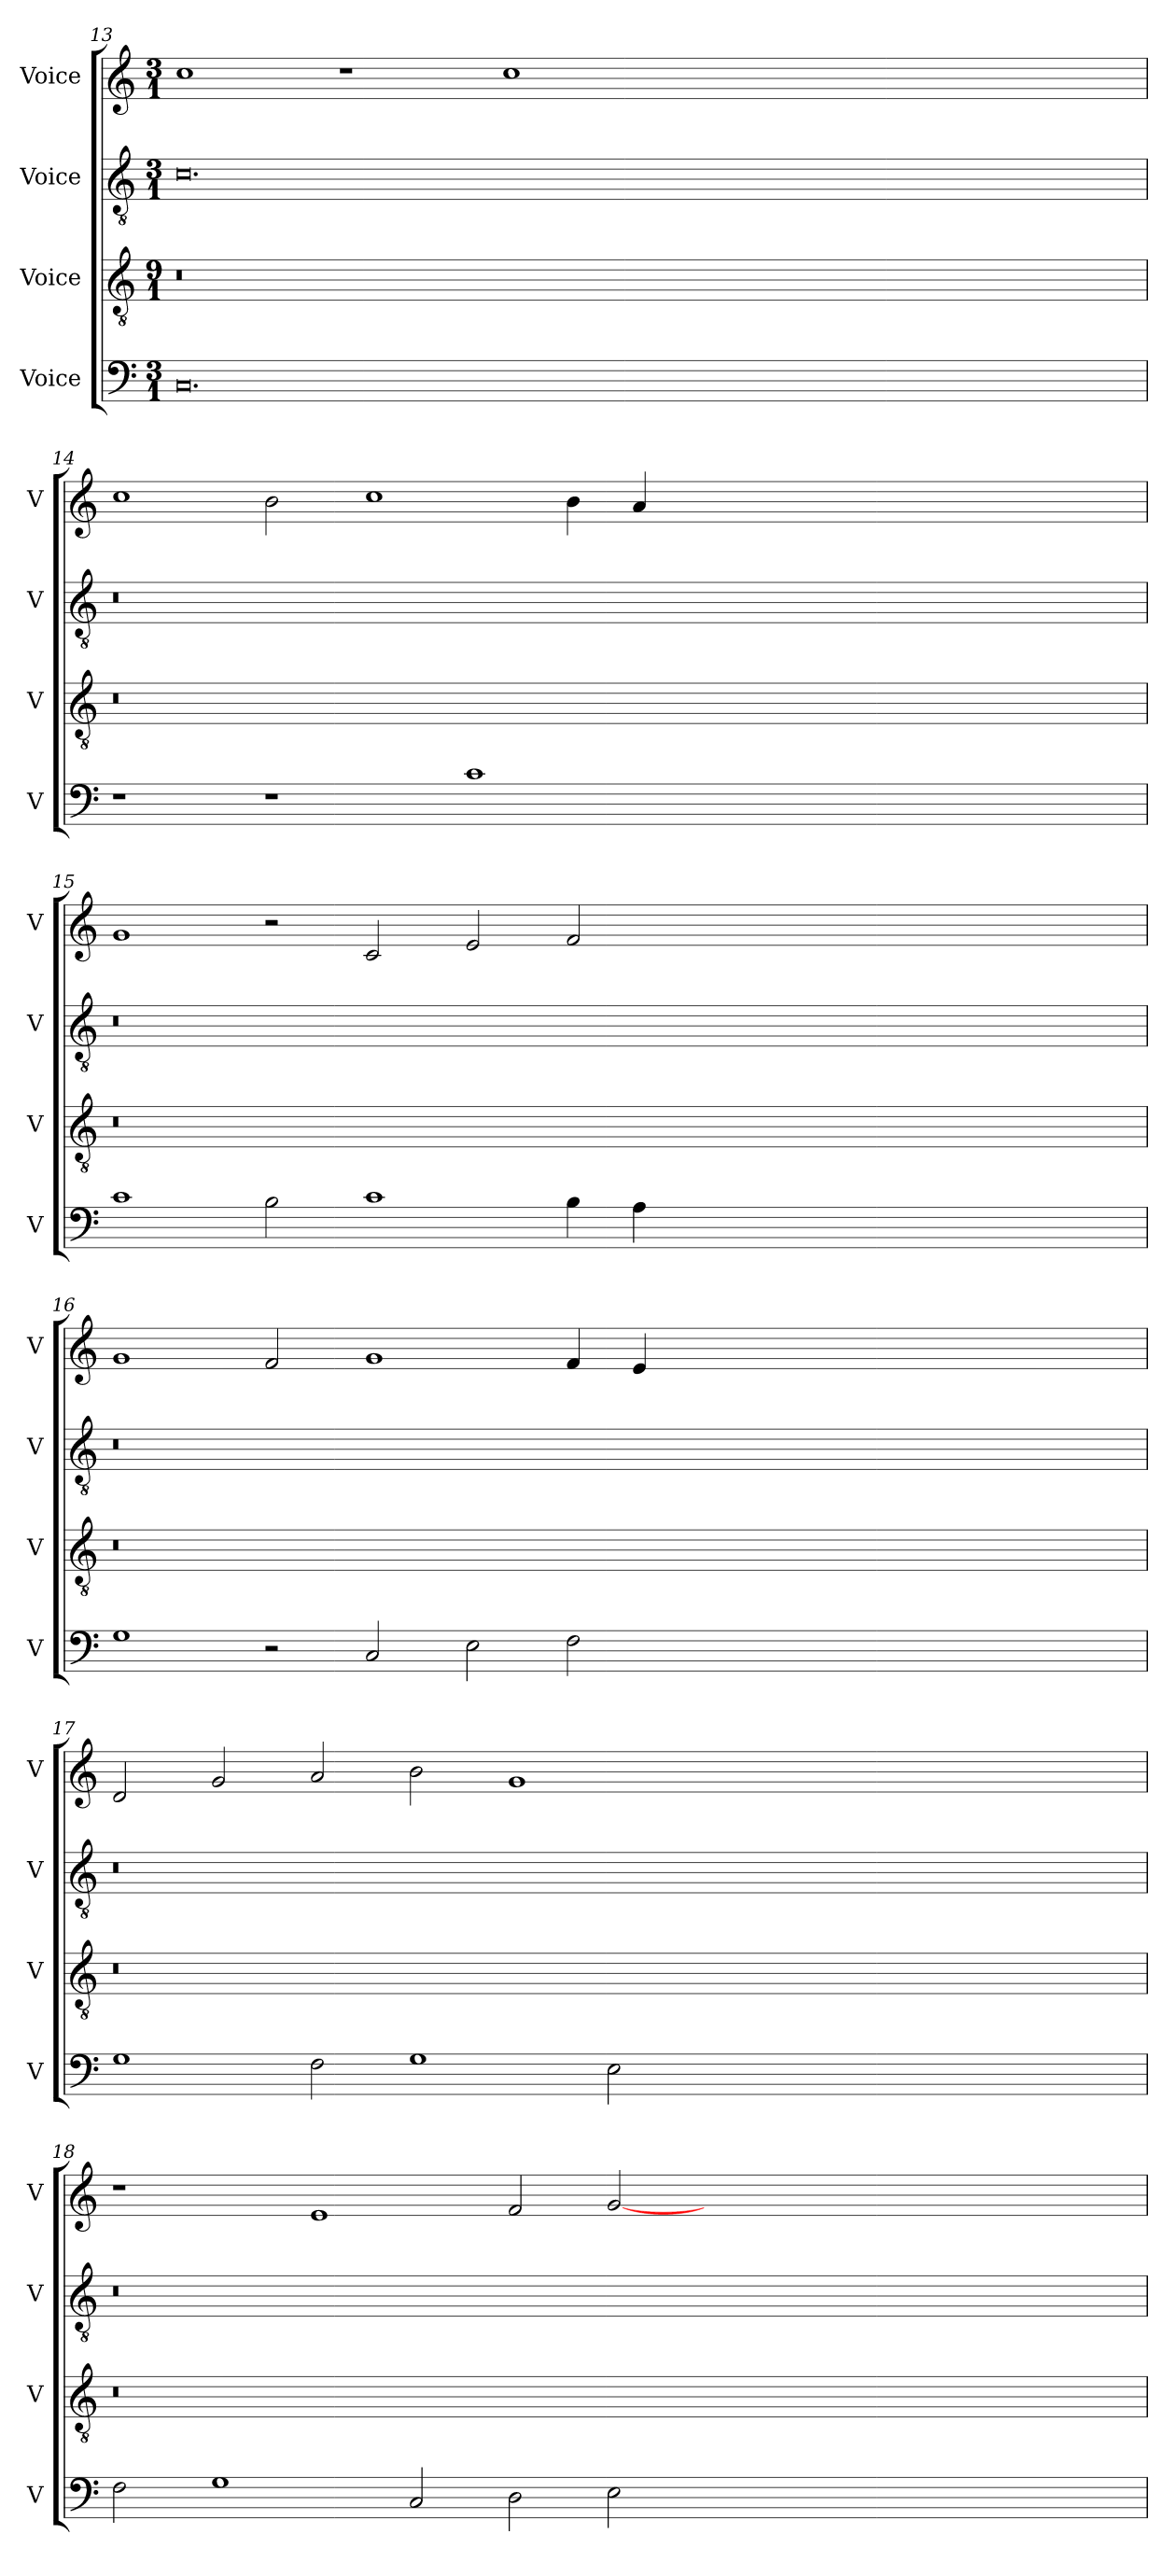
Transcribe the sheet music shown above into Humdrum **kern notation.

**kern	**kern	**kern	**kern
*part4	*part3	*part2	*part1
*staff4	*staff3	*staff2	*staff1
*I"Voice	*I"Voice	*I"Voice	*I"Voice
*I'V	*I'V	*I'V	*I'V
!!LO:LB:g=z
*clefF4	*clefGv2	*clefGv2	*clefG2
*k[]	*k[]	*k[]	*k[]
*M3/1	*M9/1	*M3/1	*M3/1
=13	=13	=13	=13
0.C	0.r	0.c	1cc
.	.	.	1r
.	.	.	1cc
00.ryy	00.ryy	00.ryy	00.ryy
!!LO:PB:g=z
=14	=14	=14	=14
1r	0.r	0.r	1cc
1r	.	.	2b\
.	.	.	1cc
1c	.	.	.
.	.	.	4b\
.	.	.	4a/
00.ryy	00.ryy	00.ryy	00.ryy
!!LO:LB:g=z
=15	=15	=15	=15
1c	0.r	0.r	1g
2B\	.	.	2r
1c	.	.	2c/
.	.	.	2e/
4B\	.	.	2f/
4A\	.	.	.
00.ryy	00.ryy	00.ryy	00.ryy
!!LO:LB:g=z
=16	=16	=16	=16
1G	0.r	0.r	1g
2r	.	.	2f/
2C/	.	.	1g
2E\	.	.	.
2F\	.	.	4f/
.	.	.	4e/
00.ryy	00.ryy	00.ryy	00.ryy
!!LO:LB:g=z
=17	=17	=17	=17
1G	0.r	0.r	2d/
.	.	.	2g/
2F\	.	.	2a/
1G	.	.	2b\
.	.	.	1g
2E\	.	.	.
00.ryy	00.ryy	00.ryy	00.ryy
!!LO:PB:g=z
=18	=18	=18	=18
2F\	0.r	0.r	1r
1G	.	.	.
.	.	.	1e
2C/	.	.	.
2D\	.	.	2f/
2E\	.	.	[2g/
00.ryy	00.ryy	00.ryy	00.ryy
=	=	=	=
*-	*-	*-	*-
